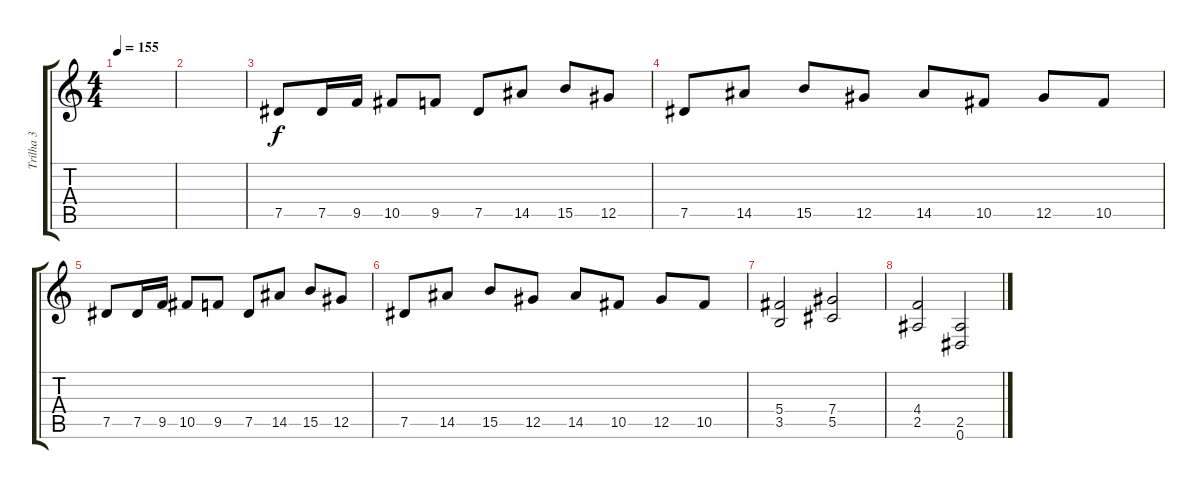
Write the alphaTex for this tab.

\track ("Trilha 3" "Trilha 3") {instrument distortionguitar}
\staff {score tabs}
\tuning (Eb4 Bb3 Gb3 Db3 Ab2 Eb2) {hide}
\ts (4 4)
\tempo 155
\clef g2
\ks c
|
|
7.5.8 7.5.16 9.5.16 10.5.8 9.5.8 7.5.8 14.5.8 15.5.8 12.5.8 |
7.5.8 14.5.8 15.5.8 12.5.8 14.5.8 10.5.8 12.5.8 10.5.8 |
7.5.8 7.5.16 9.5.16 10.5.8 9.5.8 7.5.8 14.5.8 15.5.8 12.5.8 |
7.5.8 14.5.8 15.5.8 12.5.8 14.5.8 10.5.8 12.5.8 10.5.8 |
(5.4 3.5).2 (7.4 5.5).2 |
(4.4 2.5).2 (2.5 0.6).2
